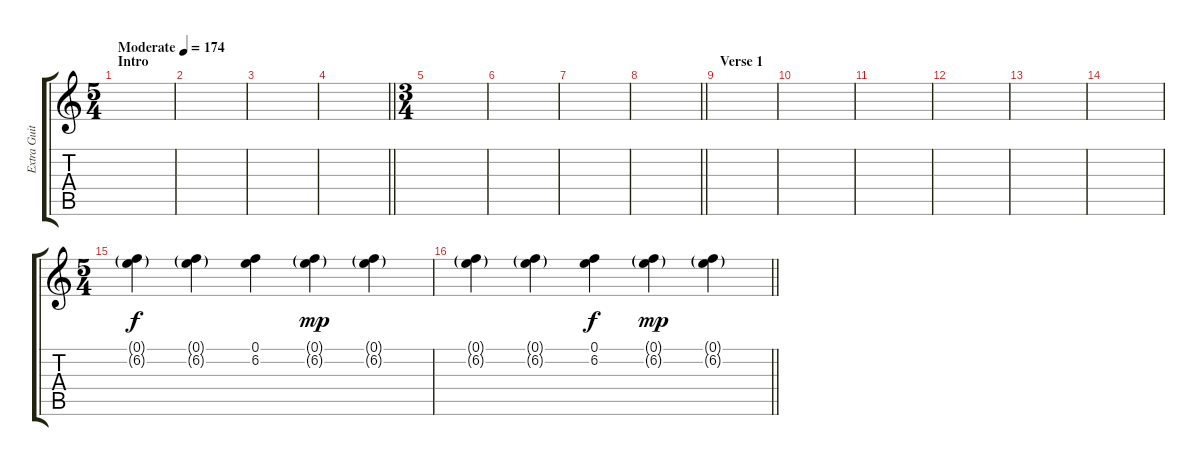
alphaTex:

\track ("Extra Guitar" "Extra Guit") {instrument distortionguitar}
\staff {score tabs}
\tuning (E4 B3 G3 D3 A2 D2) {hide}
\ts (5 4)
\section ("" "Intro")
\tempo (174 "Moderate")
\clef g2
\ks c
|
|
|
\barLineRight lightlight
|
\ts (3 4)
\section ("" "")
|
|
|
\barLineRight lightlight
|
\section ("" "Verse 1")
|
|
|
|
|
|
\ts (5 4)
(0.1{g} 6.2{g}).4 (0.1{g} 6.2{g}).4 (0.1 6.2).4{dy f} (0.1{g} 6.2{g}).4{dy mp} (0.1{g} 6.2{g}).4 |
\barLineRight lightlight
(0.1{g} 6.2{g}).4 (0.1{g} 6.2{g}).4 (0.1 6.2).4{dy f} (0.1{g} 6.2{g}).4{dy mp} (0.1{g} 6.2{g}).4
